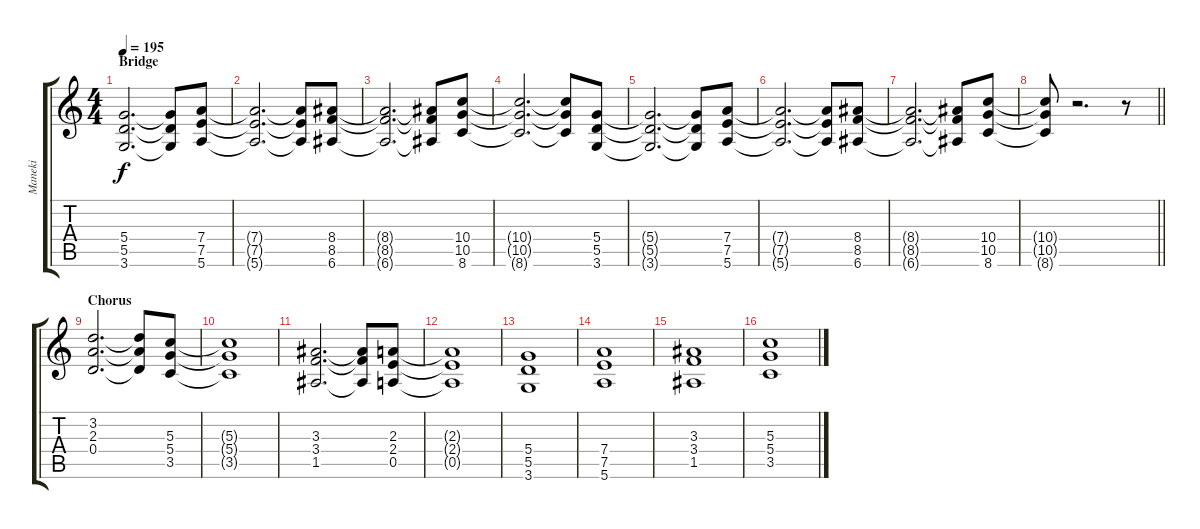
\track ("Maneki" "Maneki") {instrument distortionguitar}
\staff {score tabs}
\tuning (E4 B3 G3 D3 A2 E2) {hide}
\ts (4 4)
\section ("" "Bridge")
\tempo 195
\clef g2
\ks c
(5.4{t} 5.5{t} 3.6{t}).2{d dy f} (5.4{t} 5.5{t} 3.6{t}).8 (7.4 7.5 5.6).8 |
(7.4{t} 7.5{t} 5.6{t}).2{d} (7.4{t} 7.5{t} 5.6{t}).8 (8.4 8.5 6.6).8 |
(8.4{t} 8.5{t} 6.6{t}).2{d} (8.4{t} 8.5{t} 6.6{t}).8 (10.4 10.5 8.6).8 |
(10.4{t} 10.5{t} 8.6{t}).2{d} (10.4{t} 10.5{t} 8.6{t}).8 (5.4 5.5 3.6).8 |
(5.4{t} 5.5{t} 3.6{t}).2{d} (5.4{t} 5.5{t} 3.6{t}).8 (7.4 7.5 5.6).8 |
(7.4{t} 7.5{t} 5.6{t}).2{d} (7.4{t} 7.5{t} 5.6{t}).8 (8.4 8.5 6.6).8 |
(8.4{t} 8.5{t} 6.6{t}).2{d} (8.4{t} 8.5{t} 6.6{t}).8 (10.4 10.5 8.6).8 |
\barLineRight lightlight
(10.4{t} 10.5{t} 8.6{t}).8 r.2{d} r.8 |
\section ("" "Chorus")
(3.2 2.3 0.4).2{d} (3.2{t} 2.3{t} 0.4{t}).8 (5.3 5.4 3.5).8 |
(5.3{t} 5.4{t} 3.5{t}).1 |
(3.3 3.4 1.5).2{d} (3.3{t} 3.4{t} 1.5{t}).8 (2.3 2.4 0.5).8 |
(2.3{t} 2.4{t} 0.5{t}).1 |
(5.4 5.5 3.6).1 |
(7.4 7.5 5.6).1 |
(3.3 3.4 1.5).1 |
(5.3 5.4 3.5).1
